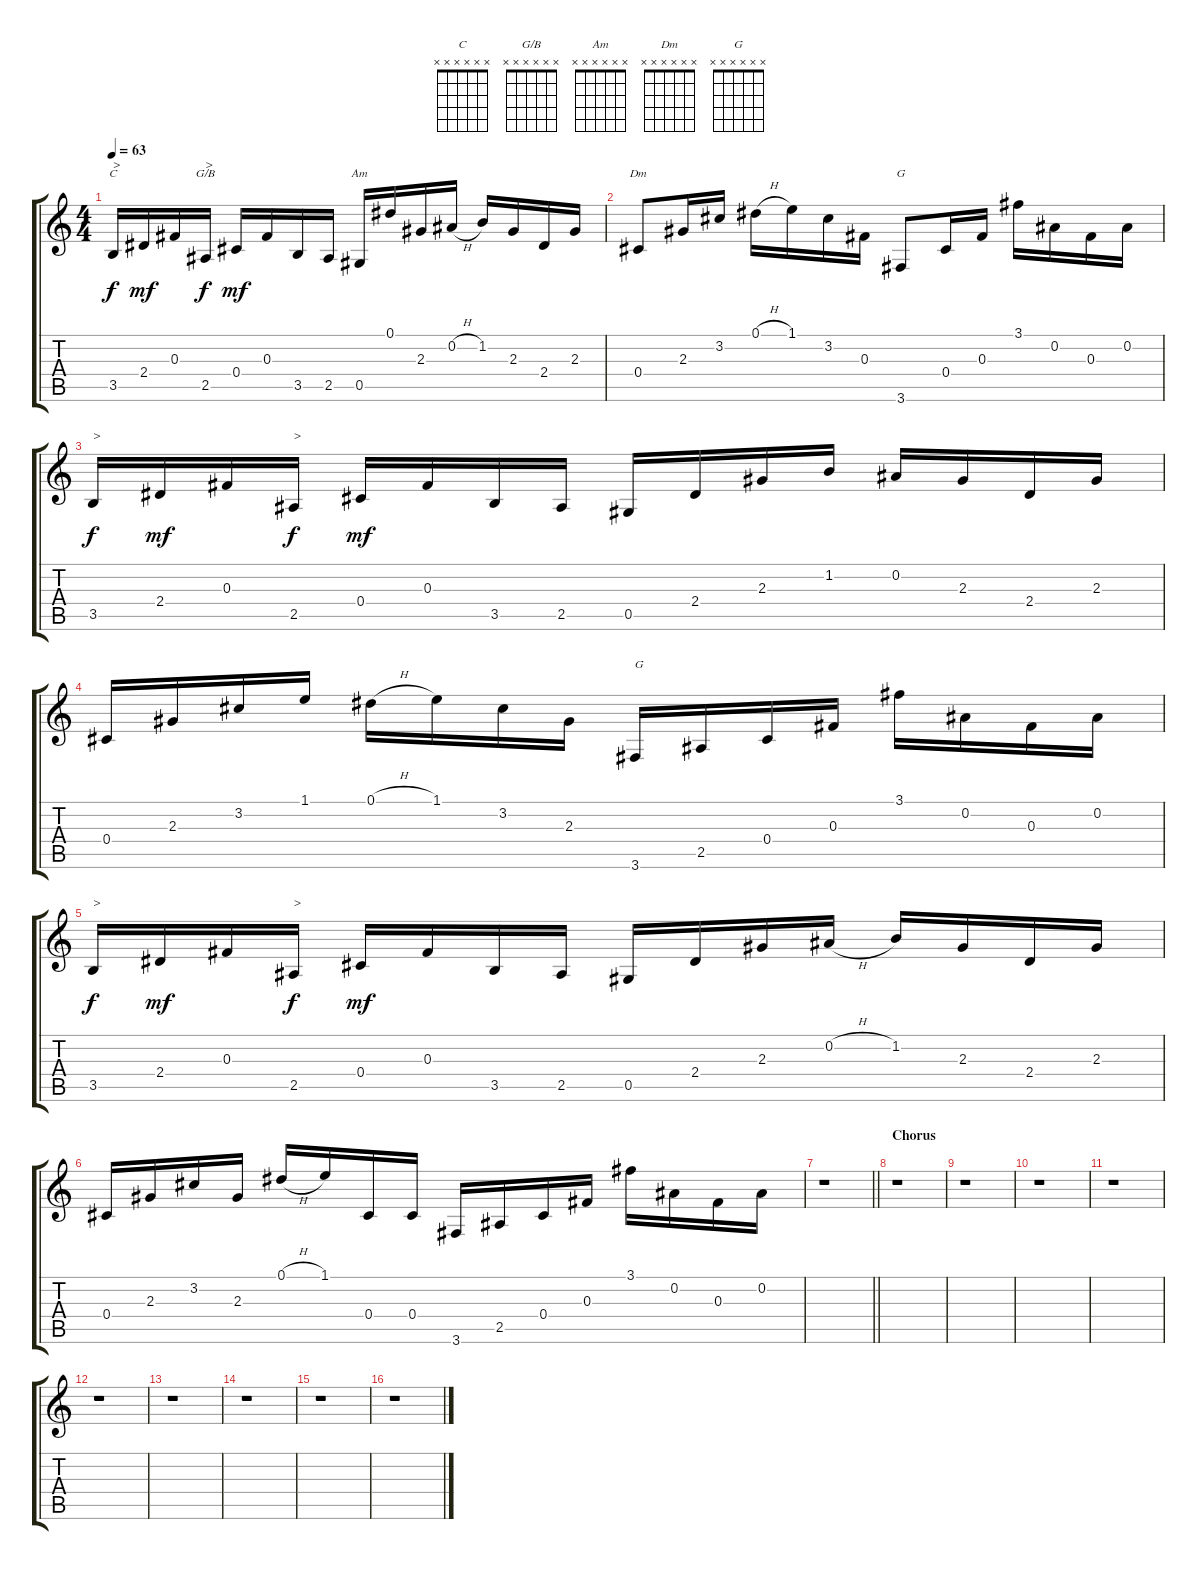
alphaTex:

\track "" {instrument electricguitarjazz}
\staff {score tabs}
\tuning (Eb4 Bb3 Gb3 Db3 Ab2 Eb2) {hide}
\chord ("C" x x x x x x)
\chord ("G/B" x x x x x x)
\chord ("Am" x x x x x x)
\chord ("Dm" x x x x x x)
\chord ("G" x x x x x x)
\ts (4 4)
\tempo 63
\clef g2
\ks c
3.5.16{ch "C" txt ">" dy f} 2.4.16{dy mf} 0.3.16 2.5.16{ch "G/B" txt ">" dy f} 0.4.16{dy mf} 0.3.16 3.5.16 2.5.16 0.5.16{ch "Am"} 0.1.16 2.3.16 0.2{h}.16 1.2.16 2.3.16 2.4.16 2.3.16 |
0.4.8{ch "Dm"} 2.3.16 3.2.16 0.1{h}.16 1.1.16 3.2.16 0.3.16 3.6.8{ch "G"} 0.4.16 0.3.16 3.1.16 0.2.16 0.3.16 0.2.16 |
3.5.16{txt ">" dy f} 2.4.16{dy mf} 0.3.16 2.5.16{txt ">" dy f} 0.4.16{dy mf} 0.3.16 3.5.16 2.5.16 0.5.16 2.4.16 2.3.16 1.2.16 0.2.16 2.3.16 2.4.16 2.3.16 |
0.4.16 2.3.16 3.2.16 1.1.16 0.1{h}.16 1.1.16 3.2.16 2.3.16 3.6.16{txt "G"} 2.5.16 0.4.16 0.3.16 3.1.16 0.2.16 0.3.16 0.2.16 |
3.5.16{txt ">" dy f} 2.4.16{dy mf} 0.3.16 2.5.16{txt ">" dy f} 0.4.16{dy mf} 0.3.16 3.5.16 2.5.16 0.5.16 2.4.16 2.3.16 0.2{h}.16 1.2.16 2.3.16 2.4.16 2.3.16 |
0.4.16 2.3.16 3.2.16 2.3.16 0.1{h}.16 1.1.16 0.4.16 0.4.16 3.6.16 2.5.16 0.4.16 0.3.16 3.1.16 0.2.16 0.3.16 0.2.16 |
\barLineRight lightlight
r.1 |
\section ("" "Chorus")
r.1 |
r.1 |
r.1 |
r.1 |
r.1 |
r.1 |
r.1 |
r.1 |
r.1
